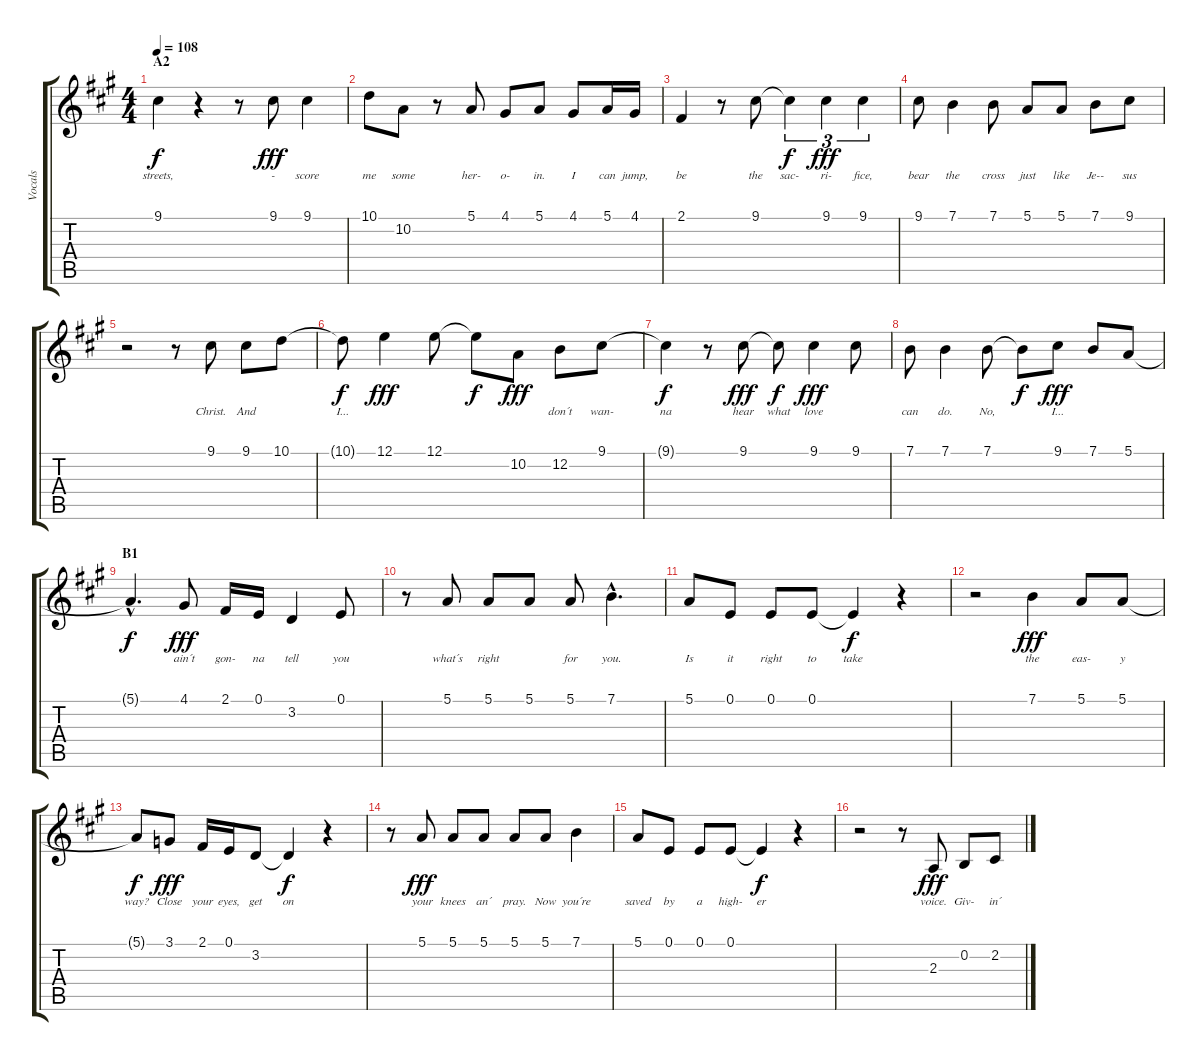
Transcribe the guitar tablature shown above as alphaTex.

\track ("Vocals" "Vocals") {instrument lead6voice}
\staff {score tabs}
\tuning (E4 B3 G3 D3 A2 E2) {hide}
\ts (4 4)
\section ("" "A2")
\tempo 108
\clef g2
\ks a
9.1{t}.4{lyrics (0 "streets,") lyrics (1 "") lyrics (2 "") lyrics (3 "") lyrics (4 "") dy f} r.4 r.8 9.1.8{lyrics (0 "-") lyrics (1 "") lyrics (2 "") lyrics (3 "") lyrics (4 "") dy fff} 9.1.4{lyrics (0 "score") lyrics (1 "") lyrics (2 "") lyrics (3 "") lyrics (4 "")} |
10.1.8{lyrics (0 "me") lyrics (1 "") lyrics (2 "") lyrics (3 "") lyrics (4 "")} 10.2.8{lyrics (0 "some") lyrics (1 "") lyrics (2 "") lyrics (3 "") lyrics (4 "")} r.8 5.1.8{lyrics (0 "her-") lyrics (1 "") lyrics (2 "") lyrics (3 "") lyrics (4 "")} 4.1.8{lyrics (0 "o-") lyrics (1 "") lyrics (2 "") lyrics (3 "") lyrics (4 "")} 5.1.8{lyrics (0 "in.") lyrics (1 "") lyrics (2 "") lyrics (3 "") lyrics (4 "")} 4.1.8{lyrics (0 "I") lyrics (1 "") lyrics (2 "") lyrics (3 "") lyrics (4 "")} 5.1.16{lyrics (0 "can") lyrics (1 "") lyrics (2 "") lyrics (3 "") lyrics (4 "")} 4.1.16{lyrics (0 "jump,") lyrics (1 "") lyrics (2 "") lyrics (3 "") lyrics (4 "")} |
2.1.4{lyrics (0 "be") lyrics (1 "") lyrics (2 "") lyrics (3 "") lyrics (4 "")} r.8 9.1.8{lyrics (0 "the") lyrics (1 "") lyrics (2 "") lyrics (3 "") lyrics (4 "")} 9.1{t}.4{tu (3 2) lyrics (0 "sac-") lyrics (1 "") lyrics (2 "") lyrics (3 "") lyrics (4 "") dy f} 9.1.4{tu (3 2) lyrics (0 "ri-") lyrics (1 "") lyrics (2 "") lyrics (3 "") lyrics (4 "") dy fff} 9.1.4{tu (3 2) lyrics (0 "fice,") lyrics (1 "") lyrics (2 "") lyrics (3 "") lyrics (4 "")} |
9.1.8{lyrics (0 "bear") lyrics (1 "") lyrics (2 "") lyrics (3 "") lyrics (4 "")} 7.1.4{lyrics (0 "the") lyrics (1 "") lyrics (2 "") lyrics (3 "") lyrics (4 "")} 7.1.8{lyrics (0 "cross") lyrics (1 "") lyrics (2 "") lyrics (3 "") lyrics (4 "")} 5.1.8{lyrics (0 "just") lyrics (1 "") lyrics (2 "") lyrics (3 "") lyrics (4 "")} 5.1.8{lyrics (0 "like") lyrics (1 "") lyrics (2 "") lyrics (3 "") lyrics (4 "")} 7.1.8{lyrics (0 "Je--") lyrics (1 "") lyrics (2 "") lyrics (3 "") lyrics (4 "")} 9.1.8{lyrics (0 "sus") lyrics (1 "") lyrics (2 "") lyrics (3 "") lyrics (4 "")} |
r.2 r.8 9.1.8{lyrics (0 "Christ.") lyrics (1 "") lyrics (2 "") lyrics (3 "") lyrics (4 "")} 9.1.8{lyrics (0 "And") lyrics (1 "") lyrics (2 "") lyrics (3 "") lyrics (4 "")} 10.1.8{lyrics (0 "") lyrics (1 "") lyrics (2 "") lyrics (3 "") lyrics (4 "")} |
10.1{t}.8{lyrics (0 "I...") lyrics (1 "") lyrics (2 "") lyrics (3 "") lyrics (4 "") dy f} 12.1.4{lyrics (0 "") lyrics (1 "") lyrics (2 "") lyrics (3 "") lyrics (4 "") dy fff} 12.1.8{lyrics (0 "") lyrics (1 "") lyrics (2 "") lyrics (3 "") lyrics (4 "")} 12.1{t}.8{lyrics (0 "") lyrics (1 "") lyrics (2 "") lyrics (3 "") lyrics (4 "") dy f} 10.2.8{lyrics (0 "") lyrics (1 "") lyrics (2 "") lyrics (3 "") lyrics (4 "") dy fff} 12.2.8{lyrics (0 "don´t") lyrics (1 "") lyrics (2 "") lyrics (3 "") lyrics (4 "")} 9.1.8{lyrics (0 "wan-") lyrics (1 "") lyrics (2 "") lyrics (3 "") lyrics (4 "")} |
9.1{t}.4{lyrics (0 "na") lyrics (1 "") lyrics (2 "") lyrics (3 "") lyrics (4 "") dy f} r.8 9.1.8{lyrics (0 "hear") lyrics (1 "") lyrics (2 "") lyrics (3 "") lyrics (4 "") dy fff} 9.1{t}.8{lyrics (0 "what") lyrics (1 "") lyrics (2 "") lyrics (3 "") lyrics (4 "") dy f} 9.1.4{lyrics (0 "love") lyrics (1 "") lyrics (2 "") lyrics (3 "") lyrics (4 "") dy fff} 9.1.8{lyrics (0 "") lyrics (1 "") lyrics (2 "") lyrics (3 "") lyrics (4 "")} |
7.1.8{lyrics (0 "can") lyrics (1 "") lyrics (2 "") lyrics (3 "") lyrics (4 "")} 7.1.4{lyrics (0 "do.") lyrics (1 "") lyrics (2 "") lyrics (3 "") lyrics (4 "")} 7.1.8{lyrics (0 "No,") lyrics (1 "") lyrics (2 "") lyrics (3 "") lyrics (4 "")} 7.1{t}.8{lyrics (0 "") lyrics (1 "") lyrics (2 "") lyrics (3 "") lyrics (4 "") dy f} 9.1.8{lyrics (0 "I...") lyrics (1 "") lyrics (2 "") lyrics (3 "") lyrics (4 "") dy fff} 7.1.8{lyrics (0 "") lyrics (1 "") lyrics (2 "") lyrics (3 "") lyrics (4 "")} 5.1.8{lyrics (0 "") lyrics (1 "") lyrics (2 "") lyrics (3 "") lyrics (4 "")} |
\section ("" "B1")
5.1{hac t}.4{d lyrics (0 "") lyrics (1 "") lyrics (2 "") lyrics (3 "") lyrics (4 "") dy f} 4.1.8{lyrics (0 "ain´t") lyrics (1 "") lyrics (2 "") lyrics (3 "") lyrics (4 "") dy fff} 2.1.16{lyrics (0 "gon-") lyrics (1 "") lyrics (2 "") lyrics (3 "") lyrics (4 "")} 0.1.16{lyrics (0 "na") lyrics (1 "") lyrics (2 "") lyrics (3 "") lyrics (4 "")} 3.2.4{lyrics (0 "tell") lyrics (1 "") lyrics (2 "") lyrics (3 "") lyrics (4 "")} 0.1.8{lyrics (0 "you") lyrics (1 "") lyrics (2 "") lyrics (3 "") lyrics (4 "")} |
r.8 5.1.8{lyrics (0 "what´s") lyrics (1 "") lyrics (2 "") lyrics (3 "") lyrics (4 "")} 5.1.8{lyrics (0 "right") lyrics (1 "") lyrics (2 "") lyrics (3 "") lyrics (4 "")} 5.1.8{lyrics (0 "") lyrics (1 "") lyrics (2 "") lyrics (3 "") lyrics (4 "")} 5.1.8{lyrics (0 "for") lyrics (1 "") lyrics (2 "") lyrics (3 "") lyrics (4 "")} 7.1{hac}.4{d lyrics (0 "you.") lyrics (1 "") lyrics (2 "") lyrics (3 "") lyrics (4 "")} |
5.1.8{lyrics (0 "Is") lyrics (1 "") lyrics (2 "") lyrics (3 "") lyrics (4 "")} 0.1.8{lyrics (0 "it") lyrics (1 "") lyrics (2 "") lyrics (3 "") lyrics (4 "")} 0.1.8{lyrics (0 "right") lyrics (1 "") lyrics (2 "") lyrics (3 "") lyrics (4 "")} 0.1.8{lyrics (0 "to") lyrics (1 "") lyrics (2 "") lyrics (3 "") lyrics (4 "")} 0.1{t}.4{lyrics (0 "take") lyrics (1 "") lyrics (2 "") lyrics (3 "") lyrics (4 "") dy f} r.4 |
r.2 7.1.4{lyrics (0 "the") lyrics (1 "") lyrics (2 "") lyrics (3 "") lyrics (4 "") dy fff} 5.1.8{lyrics (0 "eas-") lyrics (1 "") lyrics (2 "") lyrics (3 "") lyrics (4 "")} 5.1.8{lyrics (0 "y") lyrics (1 "") lyrics (2 "") lyrics (3 "") lyrics (4 "")} |
5.1{t}.8{lyrics (0 "way?") lyrics (1 "") lyrics (2 "") lyrics (3 "") lyrics (4 "") dy f} 3.1.8{lyrics (0 "Close") lyrics (1 "") lyrics (2 "") lyrics (3 "") lyrics (4 "") dy fff} 2.1.16{lyrics (0 "your") lyrics (1 "") lyrics (2 "") lyrics (3 "") lyrics (4 "")} 0.1.16{lyrics (0 "eyes,") lyrics (1 "") lyrics (2 "") lyrics (3 "") lyrics (4 "")} 3.2.8{lyrics (0 "get") lyrics (1 "") lyrics (2 "") lyrics (3 "") lyrics (4 "")} 3.2{t}.4{lyrics (0 "on") lyrics (1 "") lyrics (2 "") lyrics (3 "") lyrics (4 "") dy f} r.4 |
r.8 5.1.8{lyrics (0 "your") lyrics (1 "") lyrics (2 "") lyrics (3 "") lyrics (4 "") dy fff} 5.1.8{lyrics (0 "knees") lyrics (1 "") lyrics (2 "") lyrics (3 "") lyrics (4 "")} 5.1.8{lyrics (0 "an´") lyrics (1 "") lyrics (2 "") lyrics (3 "") lyrics (4 "")} 5.1.8{lyrics (0 "pray.") lyrics (1 "") lyrics (2 "") lyrics (3 "") lyrics (4 "")} 5.1.8{lyrics (0 "Now") lyrics (1 "") lyrics (2 "") lyrics (3 "") lyrics (4 "")} 7.1.4{lyrics (0 "you´re") lyrics (1 "") lyrics (2 "") lyrics (3 "") lyrics (4 "")} |
5.1.8{lyrics (0 "saved") lyrics (1 "") lyrics (2 "") lyrics (3 "") lyrics (4 "")} 0.1.8{lyrics (0 "by") lyrics (1 "") lyrics (2 "") lyrics (3 "") lyrics (4 "")} 0.1.8{lyrics (0 "a") lyrics (1 "") lyrics (2 "") lyrics (3 "") lyrics (4 "")} 0.1.8{lyrics (0 "high-") lyrics (1 "") lyrics (2 "") lyrics (3 "") lyrics (4 "")} 0.1{t}.4{lyrics (0 "er") lyrics (1 "") lyrics (2 "") lyrics (3 "") lyrics (4 "") dy f} r.4 |
r.2 r.8 2.3.8{lyrics (0 "voice.") lyrics (1 "") lyrics (2 "") lyrics (3 "") lyrics (4 "") dy fff} 0.2.8{lyrics (0 "Giv-") lyrics (1 "") lyrics (2 "") lyrics (3 "") lyrics (4 "")} 2.2.8{lyrics (0 "in´") lyrics (1 "") lyrics (2 "") lyrics (3 "") lyrics (4 "")}
